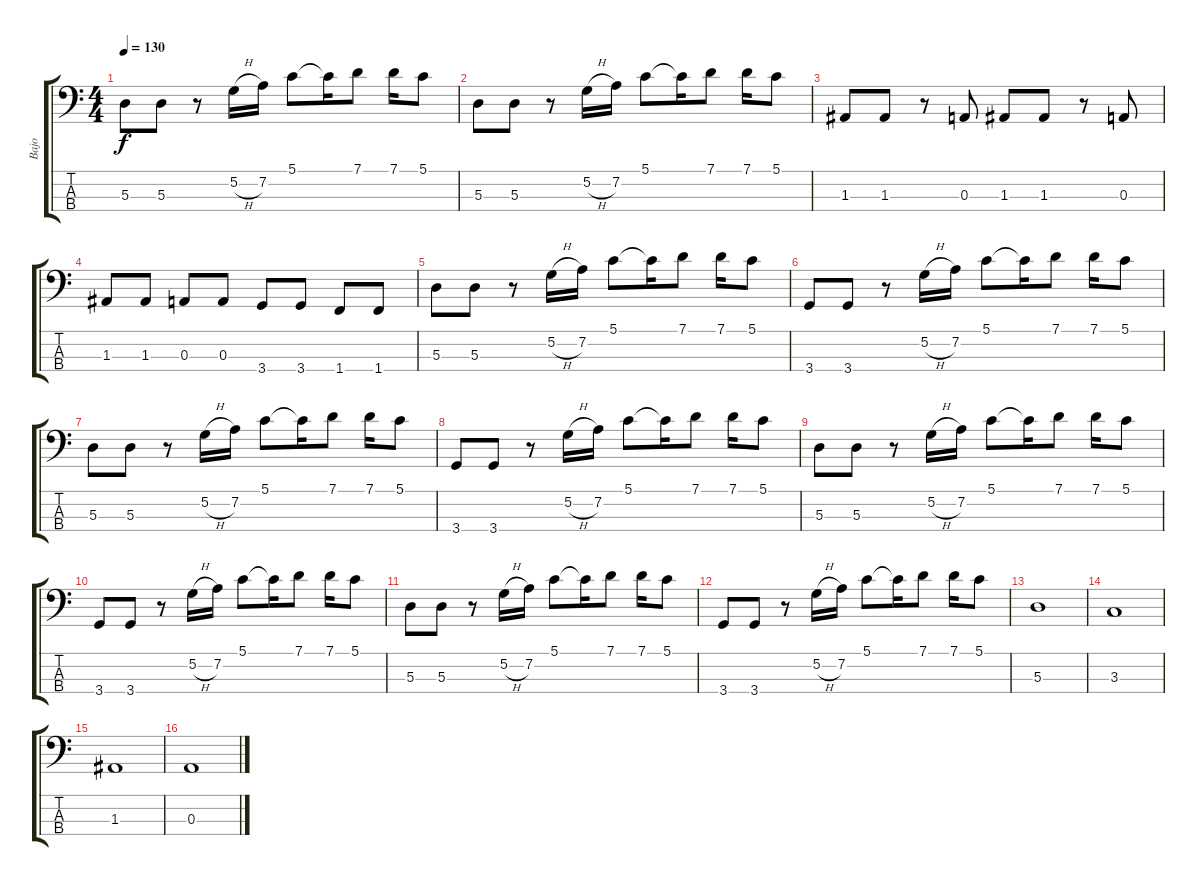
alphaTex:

\track ("Bajo" "Bajo") {instrument electricbassfinger}
\staff {score tabs}
\tuning (G2 D2 A1 E1) {hide}
\ts (4 4)
\tempo 130
\clef f4
\ks c
5.3.8{dy f} 5.3.8 r.8 5.2{h}.16 7.2.16 5.1.8 5.1{t}.16 7.1.8 7.1.16 5.1.8 |
5.3.8 5.3.8 r.8 5.2{h}.16 7.2.16 5.1.8 5.1{t}.16 7.1.8 7.1.16 5.1.8 |
1.3.8 1.3.8 r.8 0.3.8 1.3.8 1.3.8 r.8 0.3.8 |
1.3.8 1.3.8 0.3.8 0.3.8 3.4.8 3.4.8 1.4.8 1.4.8 |
5.3.8 5.3.8 r.8 5.2{h}.16 7.2.16 5.1.8 5.1{t}.16 7.1.8 7.1.16 5.1.8 |
3.4.8 3.4.8 r.8 5.2{h}.16 7.2.16 5.1.8 5.1{t}.16 7.1.8 7.1.16 5.1.8 |
5.3.8 5.3.8 r.8 5.2{h}.16 7.2.16 5.1.8 5.1{t}.16 7.1.8 7.1.16 5.1.8 |
3.4.8 3.4.8 r.8 5.2{h}.16 7.2.16 5.1.8 5.1{t}.16 7.1.8 7.1.16 5.1.8 |
5.3.8 5.3.8 r.8 5.2{h}.16 7.2.16 5.1.8 5.1{t}.16 7.1.8 7.1.16 5.1.8 |
3.4.8 3.4.8 r.8 5.2{h}.16 7.2.16 5.1.8 5.1{t}.16 7.1.8 7.1.16 5.1.8 |
5.3.8 5.3.8 r.8 5.2{h}.16 7.2.16 5.1.8 5.1{t}.16 7.1.8 7.1.16 5.1.8 |
3.4.8 3.4.8 r.8 5.2{h}.16 7.2.16 5.1.8 5.1{t}.16 7.1.8 7.1.16 5.1.8 |
5.3.1 |
3.3.1 |
1.3.1 |
0.3.1
